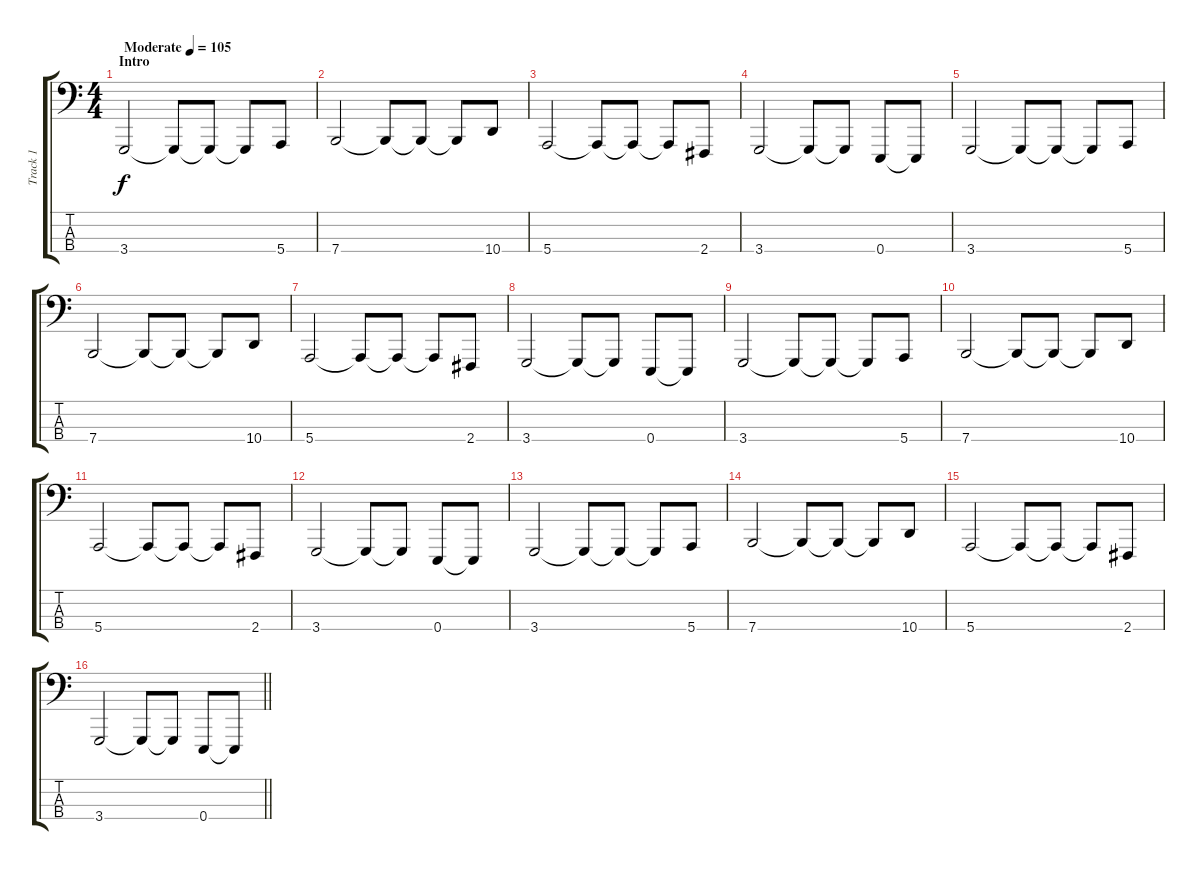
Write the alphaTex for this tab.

\track ("Track 1" "Track 1") {instrument lead2sawtooth}
\staff {score tabs}
\tuning (G2 D2 A1 E1) {hide}
\ts (4 4)
\section ("" "Intro")
\tempo (105 "Moderate")
\clef f4
\ks c
3.4.2{dy f instrument lead2sawtooth} 3.4{t}.8 3.4{t}.8 3.4{t}.8 5.4.8 |
7.4.2 7.4{t}.8 7.4{t}.8 7.4{t}.8 10.4.8 |
5.4.2 5.4{t}.8 5.4{t}.8 5.4{t}.8 2.4.8 |
3.4.2 3.4{t}.8 3.4{t}.8 0.4.8 0.4{t}.8 |
3.4.2 3.4{t}.8 3.4{t}.8 3.4{t}.8 5.4.8 |
7.4.2 7.4{t}.8 7.4{t}.8 7.4{t}.8 10.4.8 |
5.4.2 5.4{t}.8 5.4{t}.8 5.4{t}.8 2.4.8 |
3.4.2 3.4{t}.8 3.4{t}.8 0.4.8 0.4{t}.8 |
3.4.2 3.4{t}.8 3.4{t}.8 3.4{t}.8 5.4.8 |
7.4.2 7.4{t}.8 7.4{t}.8 7.4{t}.8 10.4.8 |
5.4.2 5.4{t}.8 5.4{t}.8 5.4{t}.8 2.4.8 |
3.4.2 3.4{t}.8 3.4{t}.8 0.4.8 0.4{t}.8 |
3.4.2 3.4{t}.8 3.4{t}.8 3.4{t}.8 5.4.8 |
7.4.2 7.4{t}.8 7.4{t}.8 7.4{t}.8 10.4.8 |
5.4.2 5.4{t}.8 5.4{t}.8 5.4{t}.8 2.4.8 |
\barLineRight lightlight
3.4.2 3.4{t}.8 3.4{t}.8 0.4.8 0.4{t}.8
